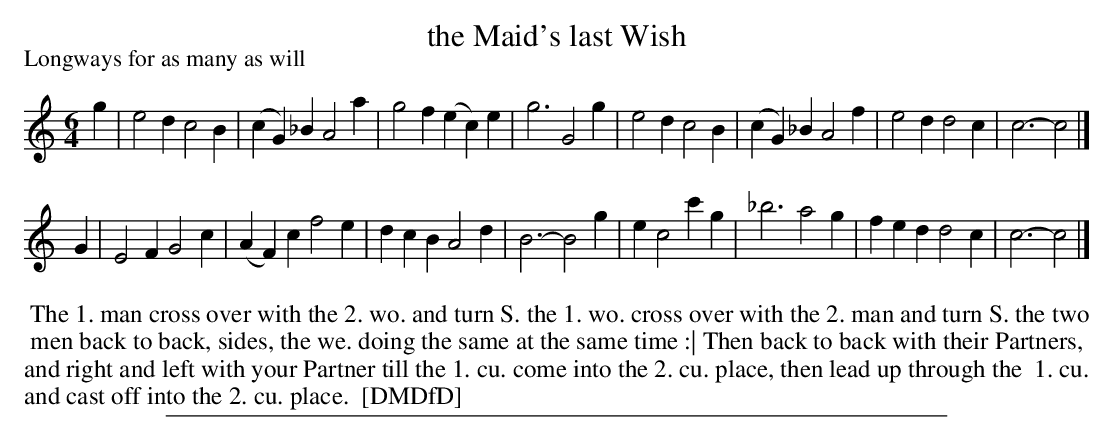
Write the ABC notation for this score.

X:1
T: the Maid's last Wish
P: Longways for as many as will
M: 6/4
L: 1/4
K: C
g |\
e2d c2B | (cG)_B A2a | g2f (ec)e | g3 G2g |\
e2d c2B | (cG)_B A2f | e2d d2c | c3- c2 |]
G |\
E2F G2c | (AF)c f2e | dcB A2d | B3- B2g |\
ec2 c'1g | _b3 a2g | fed d2c | c3- c2 |]
